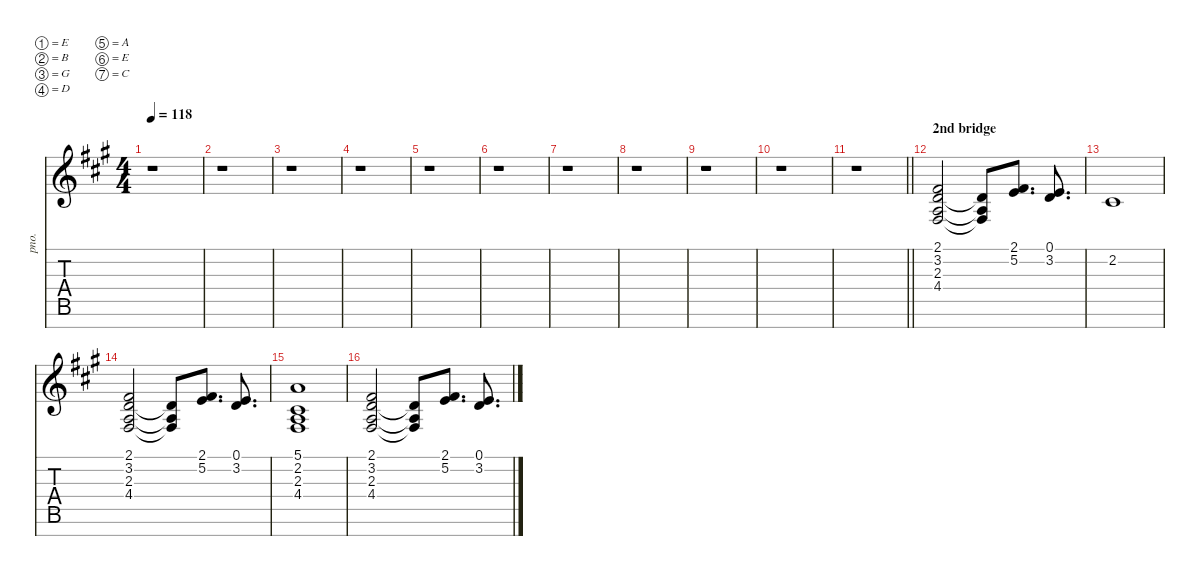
\defaultSystemsLayout 4
\hideDynamics
\bracketExtendMode nobrackets
\otherSystemsTrackNameOrientation horizontal
\track ("rhodes" "pno.") {instrument honkytonkpiano}
\staff {score tabs}
\tuning (E4 B3 G3 D3 A2 E2 C-1)
\ts (4 4)
\tempo 118
\clef g2
\ks f#minor
r.1{dy mp} |
r.1 |
r.1 |
r.1 |
r.1 |
r.1 |
r.1 |
r.1 |
r.1 |
r.1 |
\barLineRight lightlight
r.1 |
\section ("" "2nd bridge")
(2.1{acc #} 3.2{acc forcenatural} 2.3{acc forcenatural} 4.4{acc #}).2 (3.2{t acc forcenatural} 2.3{t acc forcenatural} 4.4{t acc #}).8{dy f} (2.1{acc #} 5.2{acc forcenatural}).8{d dy mp} (0.1{acc forcenatural} 3.2{acc forcenatural}).8{d} |
2.2{acc #}.1{dy mf} |
(2.1{acc #} 3.2{acc forcenatural} 2.3{acc forcenatural} 4.4{acc #}).2{dy mp} (3.2{t acc forcenatural} 2.3{t acc forcenatural} 4.4{t acc #}).8{dy f} (2.1{acc #} 5.2{acc forcenatural}).8{d dy mp} (0.1{acc forcenatural} 3.2{acc forcenatural}).8{d} |
(5.1{acc forcenatural} 2.2{acc #} 2.3{acc forcenatural} 4.4{acc #}).1 |
(2.1{acc #} 3.2{acc forcenatural} 2.3{acc forcenatural} 4.4{acc #}).2 (3.2{t acc forcenatural} 2.3{t acc forcenatural} 4.4{t acc #}).8{dy f} (2.1{acc #} 5.2{acc forcenatural}).8{d dy mp} (0.1{acc forcenatural} 3.2{acc forcenatural}).8{d}
